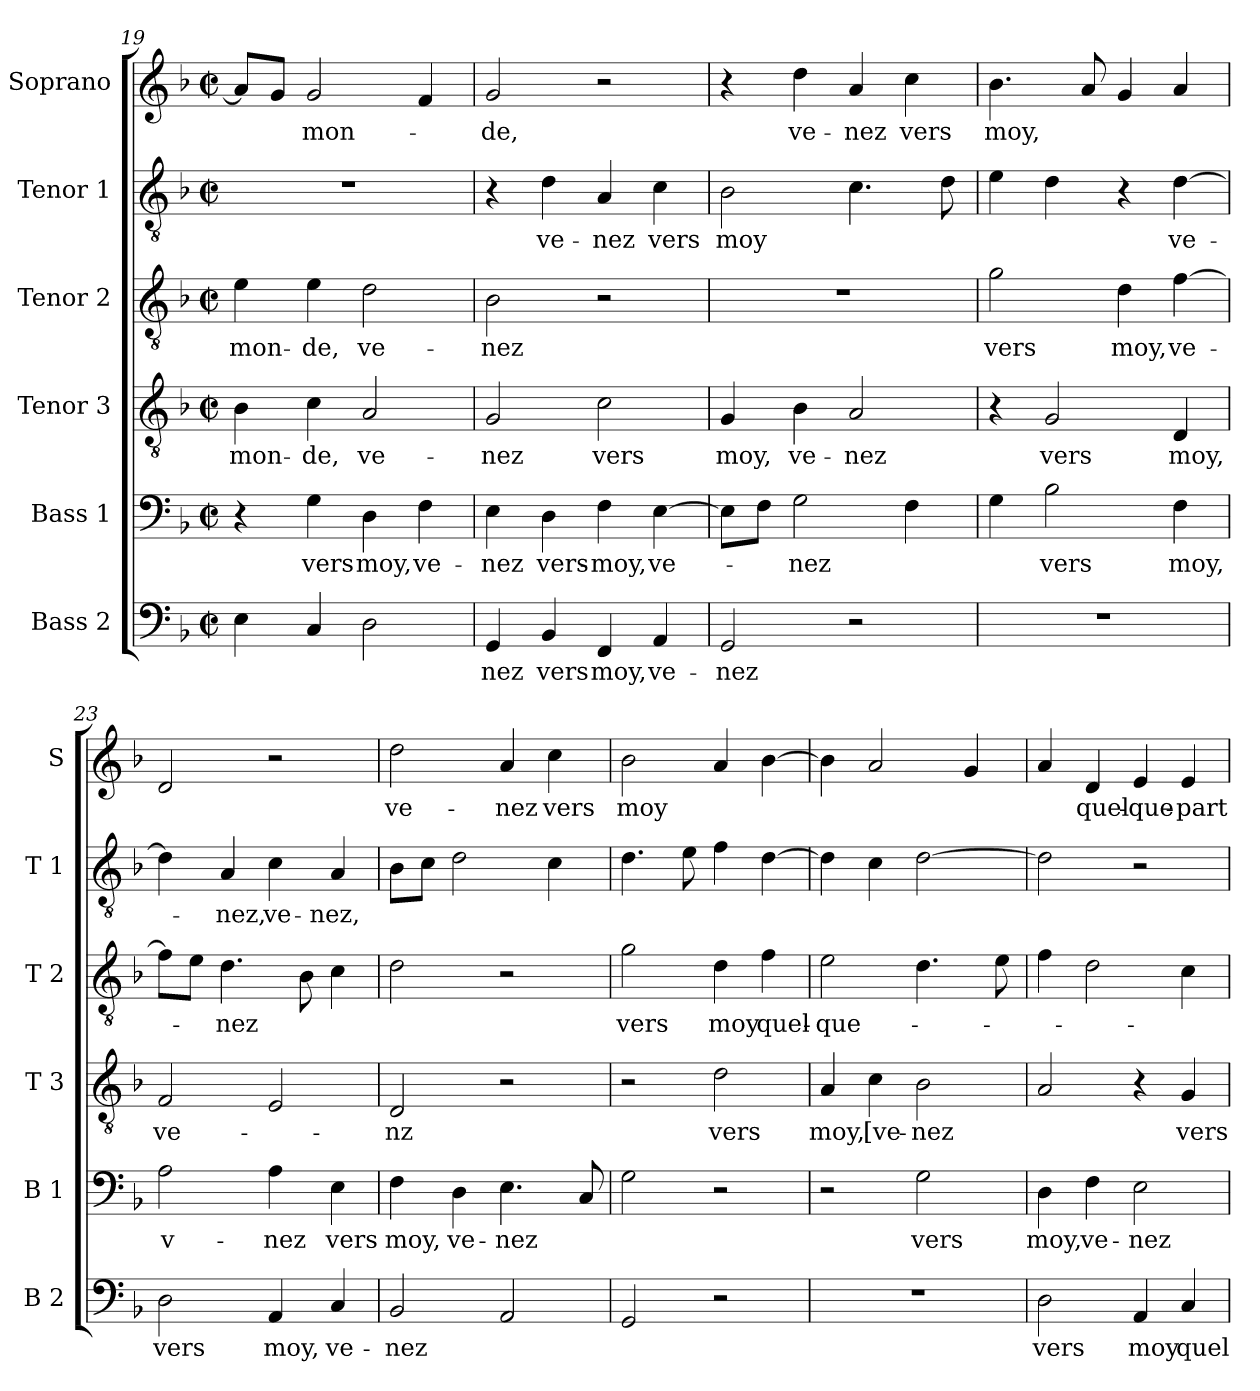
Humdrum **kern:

**kern	**text	**kern	**text	**kern	**text	**kern	**text	**kern	**text	**kern	**text
*part6	*part6	*part5	*part5	*part4	*part4	*part3	*part3	*part2	*part2	*part1	*part1
*staff6	*staff6	*staff5	*staff5	*staff4	*staff4	*staff3	*staff3	*staff2	*staff2	*staff1	*staff1
*I"Bass 2	*	*I"Bass 1	*	*I"Tenor 3	*	*I"Tenor 2	*	*I"Tenor 1	*	*I"Soprano	*
*I'B 2	*	*I'B 1	*	*I'T 3	*	*I'T 2	*	*I'T 1	*	*I'S	*
*clefF4	*	*clefF4	*	*clefGv2	*	*clefGv2	*	*clefGv2	*	*clefG2	*
*k[b-]	*	*k[b-]	*	*k[b-]	*	*k[b-]	*	*k[b-]	*	*k[b-]	*
*F:	*	*F:	*	*F:	*	*F:	*	*F:	*	*F:	*
*M2/2	*	*M2/2	*	*M2/2	*	*M2/2	*	*M2/2	*	*M2/2	*
*met(c|)	*	*met(c|)	*	*met(c|)	*	*met(c|)	*	*met(c|)	*	*met(c|)	*
=19	=19	=19	=19	=19	=19	=19	=19	=19	=19	=19	=19
4E\	.	4r	.	4B-\	mon-	4e\	mon-	1r	.	8a/L]	.
.	.	.	.	.	.	.	.	.	.	8g/J	.
4C/	.	4G\	vers	4c\	-de,	4e\	-de,	.	.	2g/	mon-
2D\	.	4D\	moy,	2A/	ve-	2d\	ve-	.	.	.	.
.	.	4F\	ve-	.	.	.	.	.	.	4f/	.
=20	=20	=20	=20	=20	=20	=20	=20	=20	=20	=20	=20
4GG/	-nez	4E\	-nez	2G/	-nez	2B-\	-nez	4r	.	2g/	-de,
4BB-/	vers	4D\	vers-	.	.	.	.	4d\	ve-	.	.
4FF/	moy,	4F\	-moy,	2c\	vers	2r	.	4A/	-nez	2r	.
4AA/	ve-	[4E\	ve-	.	.	.	.	4c\	vers	.	.
=21	=21	=21	=21	=21	=21	=21	=21	=21	=21	=21	=21
2GG/	-nez	8E\L]	.	4G/	moy,	1r	.	2B-\	moy	4r	.
.	.	8F\J	.	.	.	.	.	.	.	.	.
.	.	2G\	-nez	4B-\	ve-	.	.	.	.	4dd\	ve-
2r	.	.	.	2A/	-nez	.	.	4.c\	.	4a/	-nez
.	.	4F\	.	.	.	.	.	.	.	4cc\	vers
.	.	.	.	.	.	.	.	8d\	.	.	.
!!LO:PB:g=z
=22	=22	=22	=22	=22	=22	=22	=22	=22	=22	=22	=22
1r	.	4G\	.	4r	.	2g\	vers	4e\	.	4.b-\	moy,
.	.	2B-\	vers	2G/	vers	.	.	4d\	.	.	.
.	.	.	.	.	.	.	.	.	.	8a/	.
.	.	.	.	.	.	4d\	moy,	4r	.	4g/	.
.	.	4F\	moy,	4D/	moy,	[4f\	ve-	[4d\	ve-	4a/	.
=23	=23	=23	=23	=23	=23	=23	=23	=23	=23	=23	=23
2D\	vers	2A\	v-	2F/	ve-	8f\L]	.	4d\]	.	2d/	.
.	.	.	.	.	.	8e\J	.	.	.	.	.
.	.	.	.	.	.	4.d\	-nez	4A/	-nez,	.	.
4AA/	moy,	4A\	-nez	2E/	.	.	.	4c\	ve-	2r	.
.	.	.	.	.	.	8B-\	.	.	.	.	.
4C/	ve-	4E\	vers	.	.	4c\	.	4A/	-nez,	.	.
=24	=24	=24	=24	=24	=24	=24	=24	=24	=24	=24	=24
2BB-/	-nez	4F\	moy,	2D/	-nz	2d\	.	8B-\L	.	2dd\	ve-
.	.	.	.	.	.	.	.	8c\J	.	.	.
.	.	4D\	ve-	.	.	.	.	2d\	.	.	.
2AA/	.	4.E\	-nez	2r	.	2r	.	.	.	4a/	-nez
.	.	.	.	.	.	.	.	4c\	.	4cc\	vers
.	.	8C/	.	.	.	.	.	.	.	.	.
=25	=25	=25	=25	=25	=25	=25	=25	=25	=25	=25	=25
2GG/	.	2G\	.	2r	.	2g\	vers	4.d\	.	2b-\	moy
.	.	.	.	.	.	.	.	8e\	.	.	.
2r	.	2r	.	2d\	vers	4d\	moy	4f\	.	4a/	.
.	.	.	.	.	.	4f\	quel-	[4d\	.	[4b-\	.
=26	=26	=26	=26	=26	=26	=26	=26	=26	=26	=26	=26
1r	.	2r	.	4A/	moy,	2e\	-que-	4d\]	.	4b-\]	.
.	.	.	.	4c\	[ve-	.	.	4c\	.	2a/	.
.	.	2G\	vers	2B-\	-nez	4.d\	.	[2d\	.	.	.
.	.	.	.	.	.	.	.	.	.	4g/	.
.	.	.	.	.	.	8e\	.	.	.	.	.
!!LO:LB:g=z
=27	=27	=27	=27	=27	=27	=27	=27	=27	=27	=27	=27
2D\	vers	4D\	moy,	2A/	.	4f\	.	2d\]	.	4a/	.
.	.	4F\	ve-	.	.	2d\	.	.	.	4d/	quel-
4AA/	moy	2E\	-nez	4r	.	.	.	2r	.	4e/	-que-
4C/	quel-	.	.	4G/	vers	4c\	.	.	.	4e/	-part
=	=	=	=	=	=	=	=	=	=	=	=
*-	*-	*-	*-	*-	*-	*-	*-	*-	*-	*-	*-
